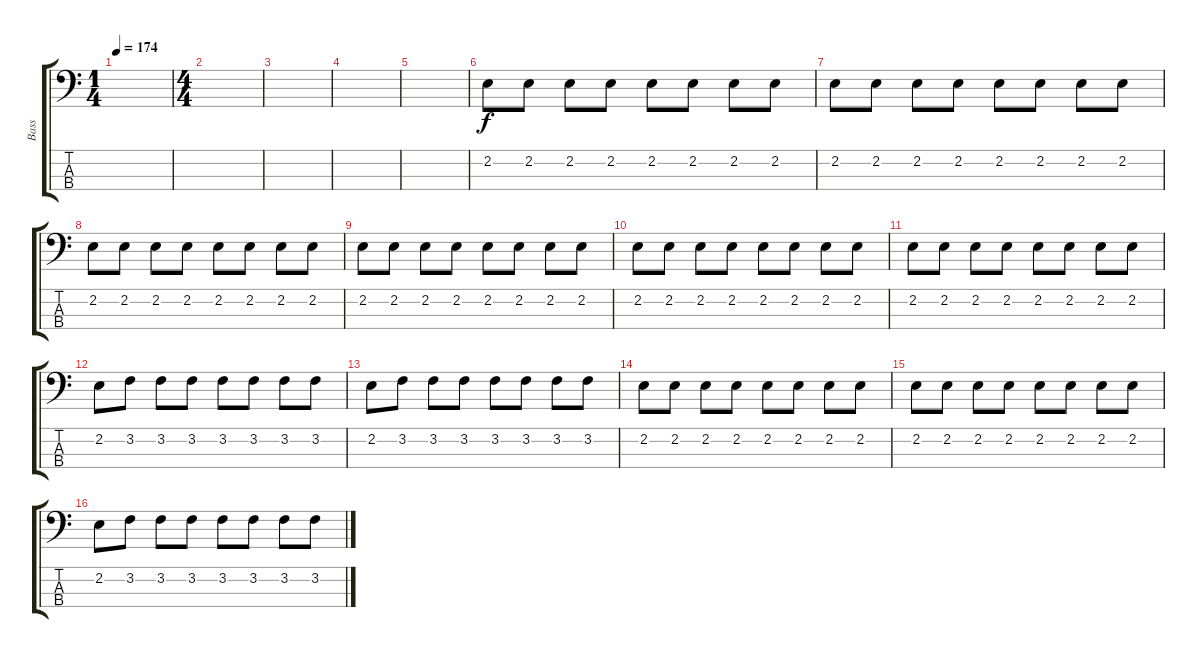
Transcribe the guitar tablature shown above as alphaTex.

\track ("Bass" "Bass") {instrument acousticbass}
\staff {score tabs}
\tuning (G2 D2 A1 E1) {hide}
\ts (1 4)
\tempo 174
\clef f4
\ks c
|
\ts (4 4)
|
|
|
|
2.2.8 2.2.8 2.2.8 2.2.8 2.2.8 2.2.8 2.2.8 2.2.8 |
2.2.8 2.2.8 2.2.8 2.2.8 2.2.8 2.2.8 2.2.8 2.2.8 |
2.2.8 2.2.8 2.2.8 2.2.8 2.2.8 2.2.8 2.2.8 2.2.8 |
2.2.8 2.2.8 2.2.8 2.2.8 2.2.8 2.2.8 2.2.8 2.2.8 |
2.2.8 2.2.8 2.2.8 2.2.8 2.2.8 2.2.8 2.2.8 2.2.8 |
2.2.8 2.2.8 2.2.8 2.2.8 2.2.8 2.2.8 2.2.8 2.2.8 |
2.2.8 3.2.8 3.2.8 3.2.8 3.2.8 3.2.8 3.2.8 3.2.8 |
2.2.8 3.2.8 3.2.8 3.2.8 3.2.8 3.2.8 3.2.8 3.2.8 |
2.2.8 2.2.8 2.2.8 2.2.8 2.2.8 2.2.8 2.2.8 2.2.8 |
2.2.8 2.2.8 2.2.8 2.2.8 2.2.8 2.2.8 2.2.8 2.2.8 |
2.2.8 3.2.8 3.2.8 3.2.8 3.2.8 3.2.8 3.2.8 3.2.8
